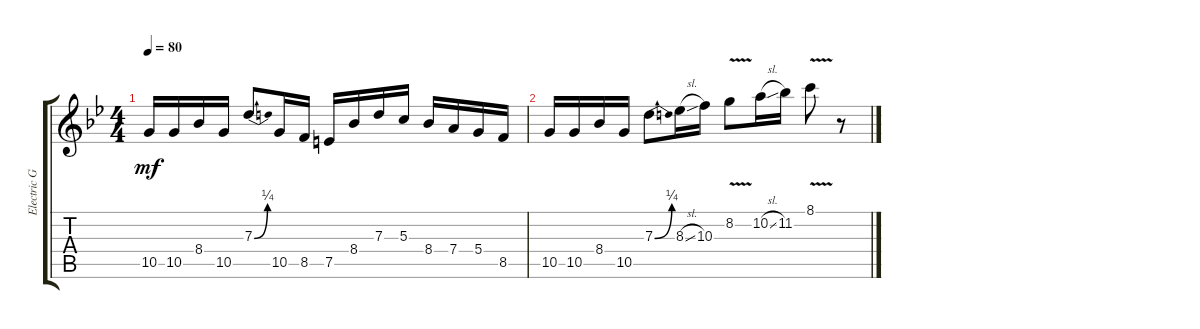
\track ("Electric Guitar" "Electric G") {instrument electricguitarclean}
\staff {score tabs}
\tuning (E4 B3 G3 D3 A2 E2) {hide}
\ts (4 4)
\tempo 80
\clef g2
\ks gminor
10.5.16{dy mf instrument electricguitarclean} 10.5.16 8.4.16 10.5.16 7.3{be (bend 0 0 60 1)}.8 10.5.16 8.5.16 7.5.16 8.4.16 7.3.16 5.3.16 8.4.16 7.4.16 5.4.16 8.5.16 |
10.5.16 10.5.16 8.4.16 10.5.16 7.3{be (bend 0 0 60 1)}.8 8.3{sl}.16 10.3.16 8.2{v}.8 10.2{sl}.16 11.2.16 8.1{v}.8 r.8
